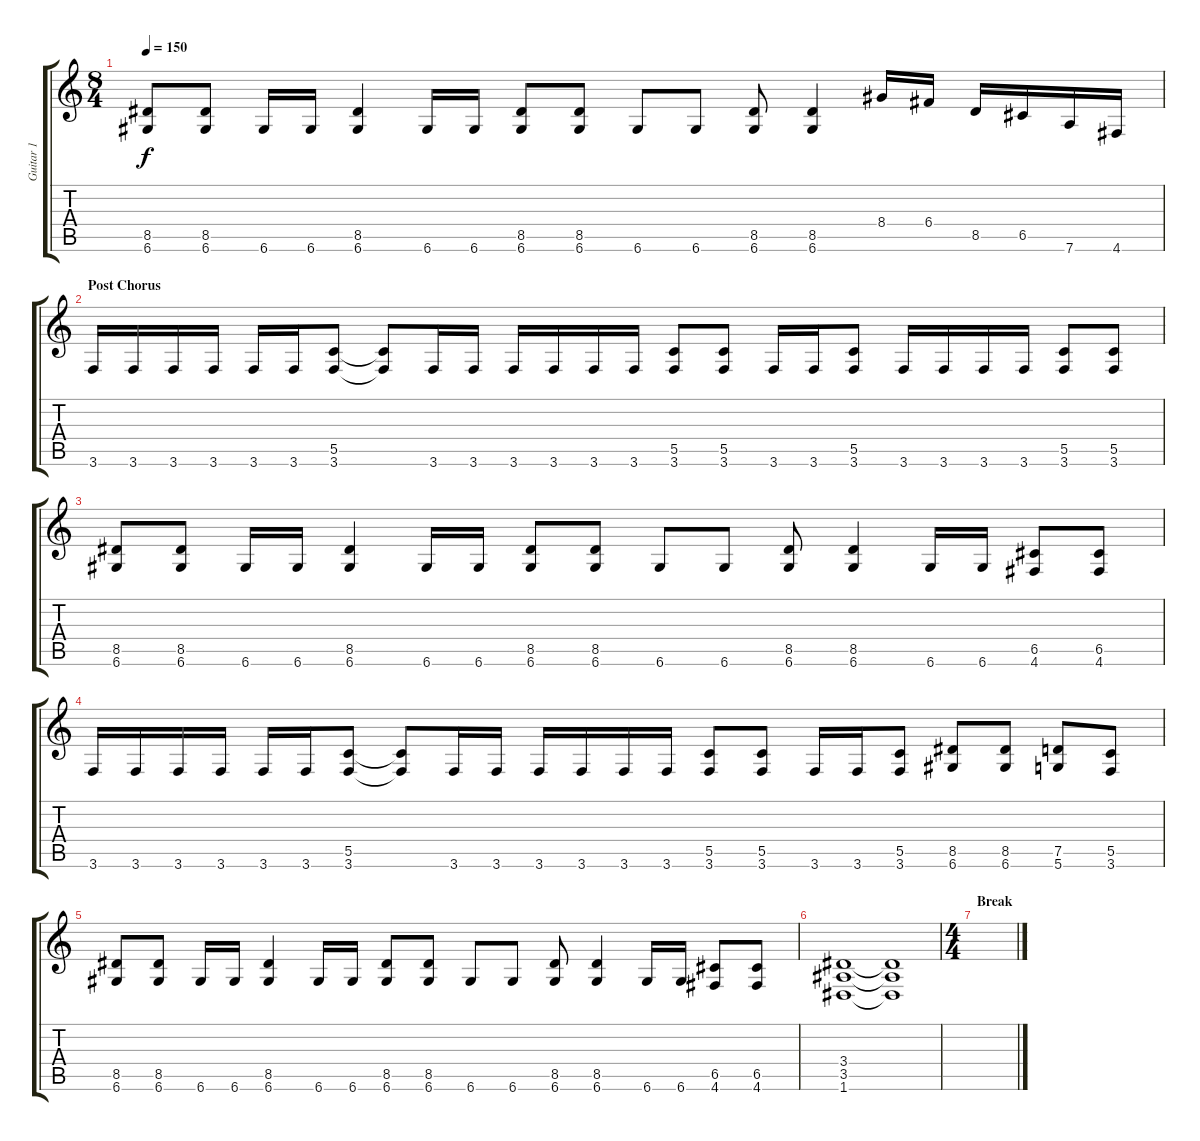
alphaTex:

\track ("Guitar 1" "Guitar 1") {instrument distortionguitar}
\staff {score tabs}
\tuning (D4 A3 F3 C3 G2 D2) {hide}
\ts (8 4)
\tempo 150
\clef g2
\ks c
(8.5 6.6).8{dy f} (8.5 6.6).8 6.6.16 6.6.16 (8.5 6.6).4 6.6.16 6.6.16 (8.5 6.6).8 (8.5 6.6).8 6.6.8 6.6.8 (8.5 6.6).8 (8.5 6.6).4 8.4.16 6.4.16 8.5.16 6.5.16 7.6.16 4.6.16 |
\section ("" "Post Chorus")
3.6.16{balance 3} 3.6.16 3.6.16 3.6.16 3.6.16 3.6.16 (5.5 3.6).8 (5.5{t} 3.6{t}).8 3.6.16 3.6.16 3.6.16 3.6.16 3.6.16 3.6.16 (5.5 3.6).8 (5.5 3.6).8 3.6.16 3.6.16 (5.5 3.6).8 3.6.16 3.6.16 3.6.16 3.6.16 (5.5 3.6).8 (5.5 3.6).8 |
(8.5 6.6).8 (8.5 6.6).8 6.6.16 6.6.16 (8.5 6.6).4 6.6.16 6.6.16 (8.5 6.6).8 (8.5 6.6).8 6.6.8 6.6.8 (8.5 6.6).8 (8.5 6.6).4 6.6.16 6.6.16 (6.5 4.6).8 (6.5 4.6).8 |
3.6.16{balance 8} 3.6.16 3.6.16 3.6.16 3.6.16 3.6.16 (5.5 3.6).8 (5.5{t} 3.6{t}).8 3.6.16 3.6.16 3.6.16 3.6.16 3.6.16 3.6.16 (5.5 3.6).8 (5.5 3.6).8 3.6.16 3.6.16 (5.5 3.6).8 (8.5 6.6).8 (8.5 6.6).8 (7.5 5.6).8 (5.5 3.6).8 |
(8.5 6.6).8 (8.5 6.6).8 6.6.16 6.6.16 (8.5 6.6).4 6.6.16 6.6.16 (8.5 6.6).8 (8.5 6.6).8 6.6.8 6.6.8 (8.5 6.6).8 (8.5 6.6).4 6.6.16 6.6.16 (6.5 4.6).8 (6.5 4.6).8 |
(3.4 3.5 1.6).1 (3.4{t} 3.5{t} 1.6{t}).1 |
\ts (4 4)
\section ("" "Break")
